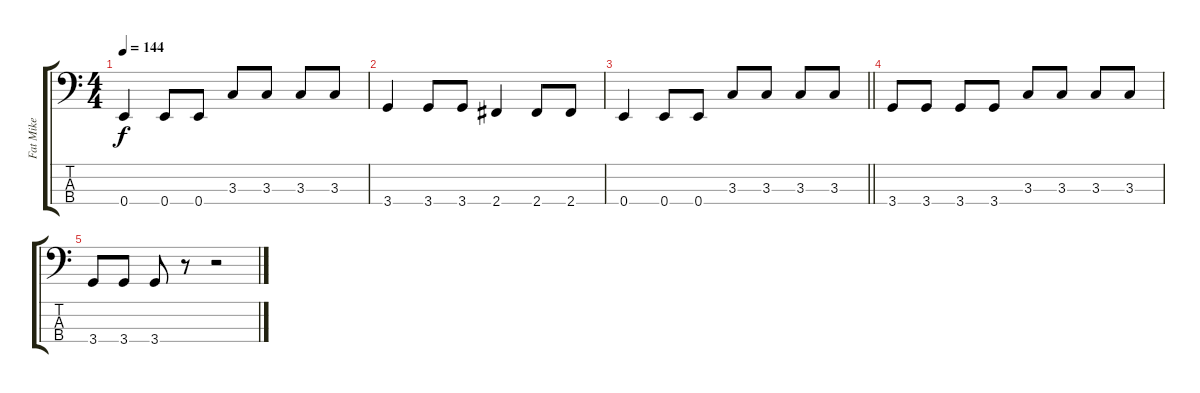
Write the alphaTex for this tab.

\track ("Fat Mike" "Fat Mike") {instrument electricbasspick}
\staff {score tabs}
\tuning (G2 D2 A1 E1) {hide}
\ts (4 4)
\tempo 144
\clef f4
\ks c
0.4.4{dy f} 0.4.8 0.4.8 3.3.8 3.3.8 3.3.8 3.3.8 |
3.4.4 3.4.8 3.4.8 2.4.4 2.4.8 2.4.8 |
\barLineRight lightlight
0.4.4 0.4.8 0.4.8 3.3.8 3.3.8 3.3.8 3.3.8 |
\section ("" "")
3.4.8 3.4.8 3.4.8 3.4.8 3.3.8 3.3.8 3.3.8 3.3.8 |
3.4.8 3.4.8 3.4.8 r.8 r.2
